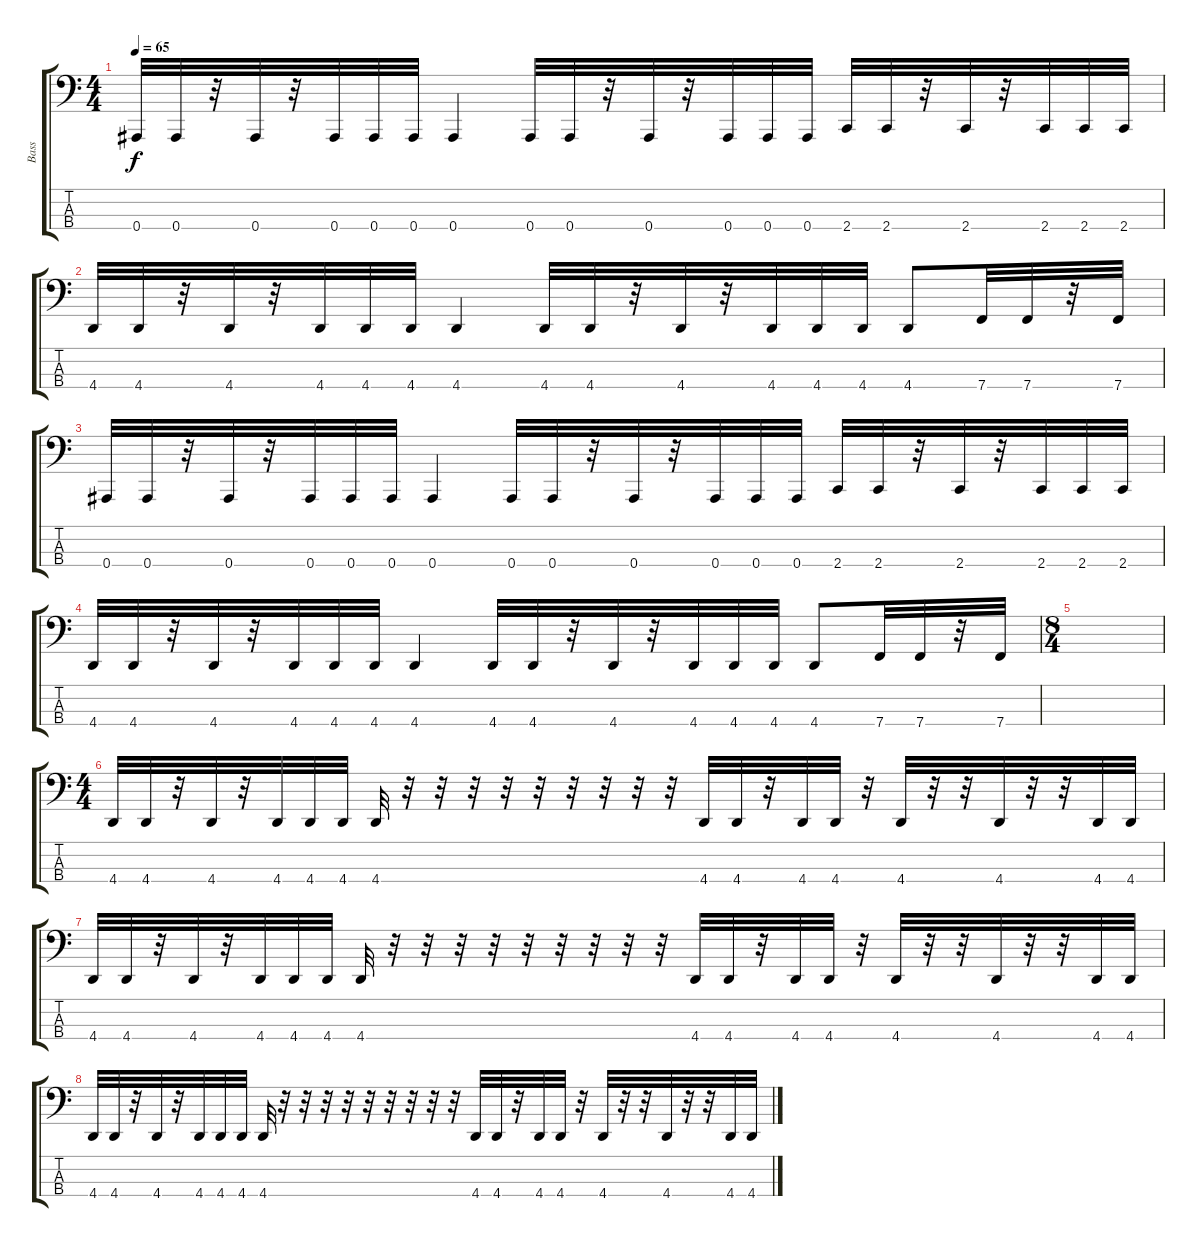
\track ("Bass" "Bass") {instrument electricbassfinger}
\staff {score tabs}
\tuning (Eb2 Bb1 F1 Bb0) {hide}
\ts (4 4)
\tempo 65
\clef f4
\ks c
0.4.32{dy f} 0.4.32 r.32 0.4.32 r.32 0.4.32 0.4.32 0.4.32 0.4.4 0.4.32 0.4.32 r.32 0.4.32 r.32 0.4.32 0.4.32 0.4.32 2.4.32 2.4.32 r.32 2.4.32 r.32 2.4.32 2.4.32 2.4.32 |
4.4.32 4.4.32 r.32 4.4.32 r.32 4.4.32 4.4.32 4.4.32 4.4.4 4.4.32 4.4.32 r.32 4.4.32 r.32 4.4.32 4.4.32 4.4.32 4.4.8 7.4.32 7.4.32 r.32 7.4.32 |
0.4.32 0.4.32 r.32 0.4.32 r.32 0.4.32 0.4.32 0.4.32 0.4.4 0.4.32 0.4.32 r.32 0.4.32 r.32 0.4.32 0.4.32 0.4.32 2.4.32 2.4.32 r.32 2.4.32 r.32 2.4.32 2.4.32 2.4.32 |
4.4.32 4.4.32 r.32 4.4.32 r.32 4.4.32 4.4.32 4.4.32 4.4.4 4.4.32 4.4.32 r.32 4.4.32 r.32 4.4.32 4.4.32 4.4.32 4.4.8 7.4.32 7.4.32 r.32 7.4.32 |
\ts (8 4)
|
\ts (4 4)
4.4.32 4.4.32 r.32 4.4.32 r.32 4.4.32 4.4.32 4.4.32 4.4.32 r.32 r.32 r.32 r.32 r.32 r.32 r.32 r.32 r.32 4.4.32 4.4.32 r.32 4.4.32 4.4.32 r.32 4.4.32 r.32 r.32 4.4.32 r.32 r.32 4.4.32 4.4.32 |
4.4.32 4.4.32 r.32 4.4.32 r.32 4.4.32 4.4.32 4.4.32 4.4.32 r.32 r.32 r.32 r.32 r.32 r.32 r.32 r.32 r.32 4.4.32 4.4.32 r.32 4.4.32 4.4.32 r.32 4.4.32 r.32 r.32 4.4.32 r.32 r.32 4.4.32 4.4.32 |
4.4.32 4.4.32 r.32 4.4.32 r.32 4.4.32 4.4.32 4.4.32 4.4.32 r.32 r.32 r.32 r.32 r.32 r.32 r.32 r.32 r.32 4.4.32 4.4.32 r.32 4.4.32 4.4.32 r.32 4.4.32 r.32 r.32 4.4.32 r.32 r.32 4.4.32 4.4.32
